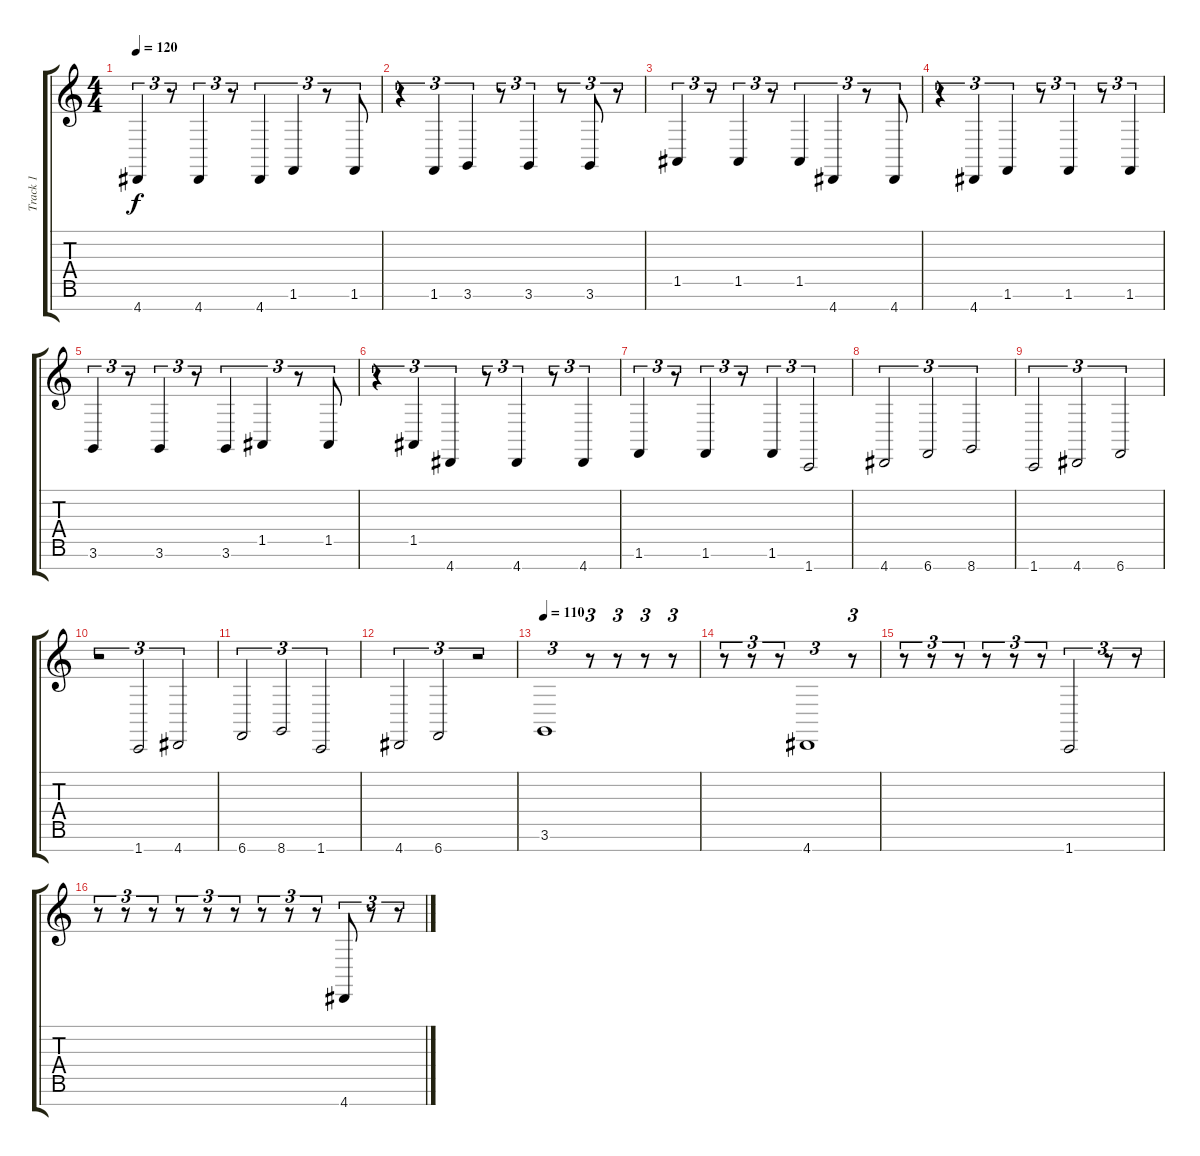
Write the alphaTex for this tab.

\track ("Track 1" "Track 1") {instrument electricgrandpiano}
\staff {score tabs}
\tuning (E4 B3 G3 D3 A2 E2 B1) {hide}
\ts (4 4)
\tempo 120
\clef g2
\ks c
4.7.4{tu (3 2) dy f} r.8{tu (3 2)} 4.7.4{tu (3 2)} r.8{tu (3 2)} 4.7.4{tu (3 2)} 1.6.4{tu (3 2)} r.8{tu (3 2)} 1.6.8{tu (3 2)} |
r.4{tu (3 2)} 1.6.4{tu (3 2)} 3.6.4{tu (3 2)} r.8{tu (3 2)} 3.6.4{tu (3 2)} r.8{tu (3 2)} 3.6.8{tu (3 2)} r.8{tu (3 2)} |
1.5.4{tu (3 2)} r.8{tu (3 2)} 1.5.4{tu (3 2)} r.8{tu (3 2)} 1.5.4{tu (3 2)} 4.7.4{tu (3 2)} r.8{tu (3 2)} 4.7.8{tu (3 2)} |
r.4{tu (3 2)} 4.7.4{tu (3 2)} 1.6.4{tu (3 2)} r.8{tu (3 2)} 1.6.4{tu (3 2)} r.8{tu (3 2)} 1.6.4{tu (3 2)} |
3.6.4{tu (3 2)} r.8{tu (3 2)} 3.6.4{tu (3 2)} r.8{tu (3 2)} 3.6.4{tu (3 2)} 1.5.4{tu (3 2)} r.8{tu (3 2)} 1.5.8{tu (3 2)} |
r.4{tu (3 2)} 1.5.4{tu (3 2)} 4.7.4{tu (3 2)} r.8{tu (3 2)} 4.7.4{tu (3 2)} r.8{tu (3 2)} 4.7.4{tu (3 2)} |
1.6.4{tu (3 2)} r.8{tu (3 2)} 1.6.4{tu (3 2)} r.8{tu (3 2)} 1.6.4{tu (3 2)} 1.7.2{tu (3 2)} |
4.7.2{tu (3 2)} 6.7.2{tu (3 2)} 8.7.2{tu (3 2)} |
1.7.2{tu (3 2)} 4.7.2{tu (3 2)} 6.7.2{tu (3 2)} |
r.2{tu (3 2)} 1.7.2{tu (3 2)} 4.7.2{tu (3 2)} |
6.7.2{tu (3 2)} 8.7.2{tu (3 2)} 1.7.2{tu (3 2)} |
4.7.2{tu (3 2)} 6.7.2{tu (3 2)} r.2{tu (3 2)} |
\tempo 110
3.6.1{tu (3 2)} r.8{tu (3 2)} r.8{tu (3 2)} r.8{tu (3 2)} r.8{tu (3 2)} |
r.8{tu (3 2)} r.8{tu (3 2)} r.8{tu (3 2)} 4.7.1{tu (3 2)} r.8{tu (3 2)} |
r.8{tu (3 2)} r.8{tu (3 2)} r.8{tu (3 2)} r.8{tu (3 2)} r.8{tu (3 2)} r.8{tu (3 2)} 1.7.2{tu (3 2)} r.8{tu (3 2)} r.8{tu (3 2)} |
r.8{tu (3 2)} r.8{tu (3 2)} r.8{tu (3 2)} r.8{tu (3 2)} r.8{tu (3 2)} r.8{tu (3 2)} r.8{tu (3 2)} r.8{tu (3 2)} r.8{tu (3 2)} 4.7.8{tu (3 2)} r.8{tu (3 2)} r.8{tu (3 2)}
